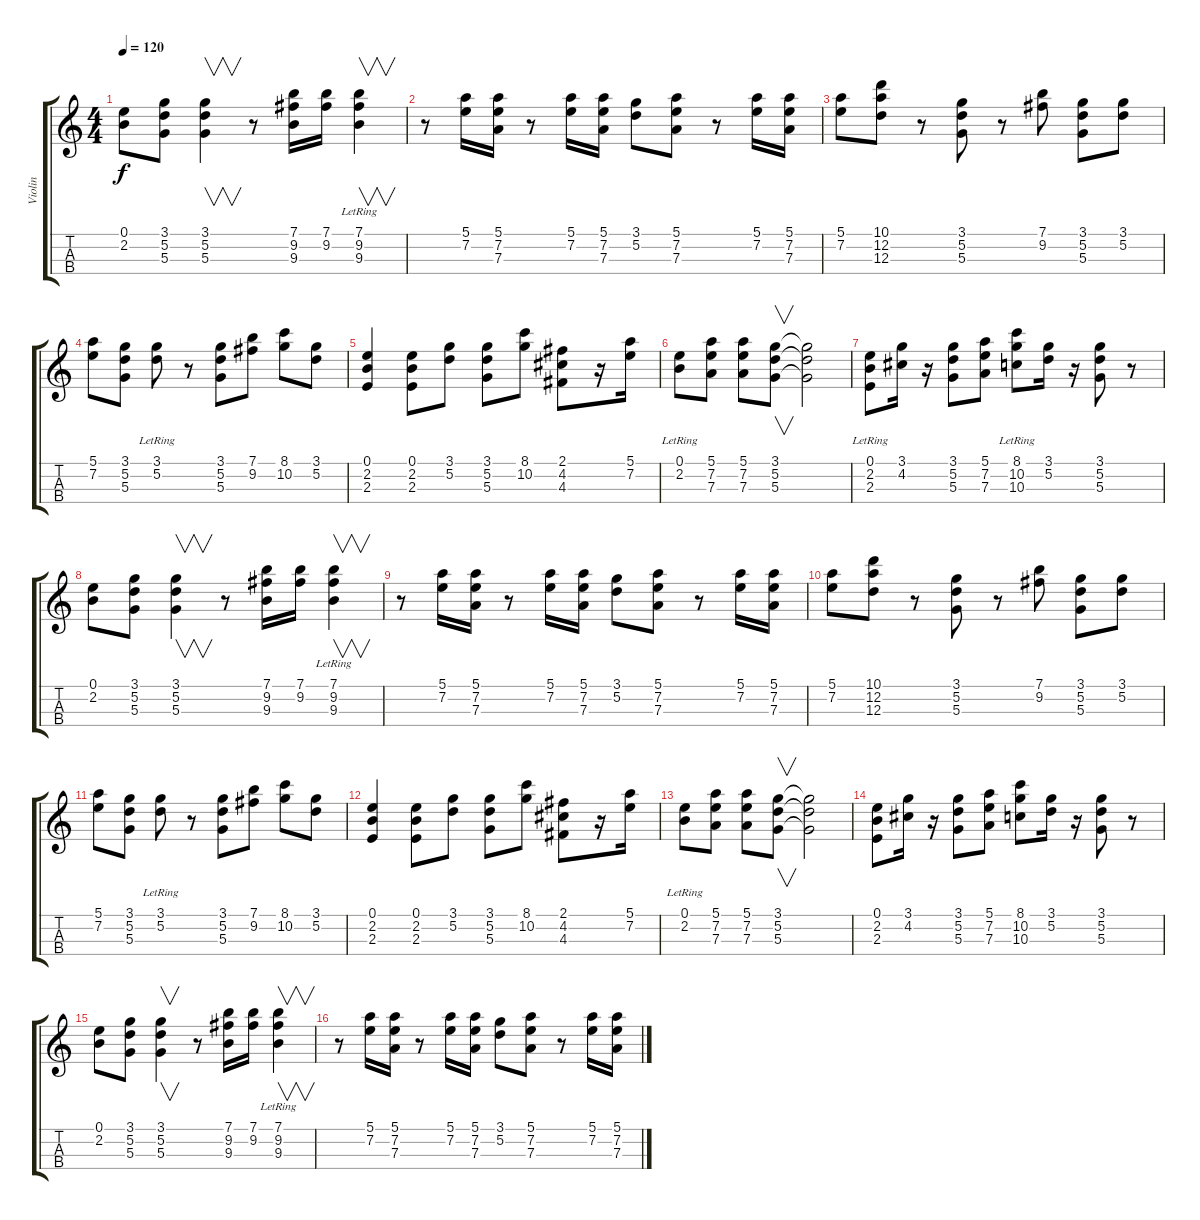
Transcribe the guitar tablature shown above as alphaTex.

\track ("Violin" "Violin") {instrument violin}
\staff {score tabs}
\tuning (E5 A4 D4 G3) {hide}
\ts (4 4)
\tempo 120
\clef g2
\ks c
(0.1 2.2).8{dy f} (3.1 5.2 5.3).8 (3.1 5.2 5.3).4{v} r.8 (7.1 9.2 9.3).16 (7.1 9.2).16 (7.1 9.2{lr} 9.3).4{v} |
r.8 (5.1 7.2).16 (5.1 7.2 7.3).16 r.8 (5.1 7.2).16 (5.1 7.2 7.3).16 (3.1 5.2).8 (5.1 7.2 7.3).8 r.8 (5.1 7.2).16 (5.1 7.2 7.3).16 |
(5.1 7.2).8 (10.1 12.2 12.3).8 r.8 (3.1 5.2 5.3).8 r.8 (7.1 9.2).8 (3.1 5.2 5.3).8 (3.1 5.2).8 |
(5.1 7.2).8 (3.1 5.2 5.3).8 (3.1 5.2{lr}).8 r.8 (3.1 5.2 5.3).8 (7.1 9.2).8 (8.1 10.2).8 (3.1 5.2).8 |
(0.1 2.2 2.3).4 (0.1 2.2 2.3).8 (3.1 5.2).8 (3.1 5.2 5.3).8 (8.1 10.2).8 (2.1 4.2 4.3).8 r.16 (5.1 7.2).16 |
(0.1{lr} 2.2).8 (5.1 7.2 7.3).8 (5.1 7.2 7.3).8 (3.1 5.2 5.3).8{v} (3.1{t} 5.2{t} 5.3{t}).2 |
(0.1 2.2 2.3{lr}).8 (3.1 4.2).16 r.16 (3.1 5.2 5.3).8 (5.1 7.2 7.3).8 (8.1 10.2{lr} 10.3).8 (3.1 5.2).16 r.16 (3.1 5.2 5.3).8 r.8 |
(0.1 2.2).8 (3.1 5.2 5.3).8 (3.1 5.2 5.3).4{v} r.8 (7.1 9.2 9.3).16 (7.1 9.2).16 (7.1 9.2{lr} 9.3).4{v} |
r.8 (5.1 7.2).16 (5.1 7.2 7.3).16 r.8 (5.1 7.2).16 (5.1 7.2 7.3).16 (3.1 5.2).8 (5.1 7.2 7.3).8 r.8 (5.1 7.2).16 (5.1 7.2 7.3).16 |
(5.1 7.2).8 (10.1 12.2 12.3).8 r.8 (3.1 5.2 5.3).8 r.8 (7.1 9.2).8 (3.1 5.2 5.3).8 (3.1 5.2).8 |
(5.1 7.2).8 (3.1 5.2 5.3).8 (3.1{lr} 5.2).8 r.8 (3.1 5.2 5.3).8 (7.1 9.2).8 (8.1 10.2).8 (3.1 5.2).8 |
(0.1 2.2 2.3).4 (0.1 2.2 2.3).8 (3.1 5.2).8 (3.1 5.2 5.3).8 (8.1 10.2).8 (2.1 4.2 4.3).8 r.16 (5.1 7.2).16 |
(0.1{lr} 2.2).8 (5.1 7.2 7.3).8 (5.1 7.2 7.3).8 (3.1 5.2 5.3).8{v} (3.1{t} 5.2{t} 5.3{t}).2 |
(0.1 2.2 2.3).8 (3.1 4.2).16 r.16 (3.1 5.2 5.3).8 (5.1 7.2 7.3).8 (8.1 10.2 10.3).8 (3.1 5.2).16 r.16 (3.1 5.2 5.3).8 r.8 |
(0.1 2.2).8 (3.1 5.2 5.3).8 (3.1 5.2 5.3).4{v} r.8 (7.1 9.2 9.3).16 (7.1 9.2).16 (7.1 9.2{lr} 9.3).4{v} |
r.8 (5.1 7.2).16 (5.1 7.2 7.3).16 r.8 (5.1 7.2).16 (5.1 7.2 7.3).16 (3.1 5.2).8 (5.1 7.2 7.3).8 r.8 (5.1 7.2).16 (5.1 7.2 7.3).16
